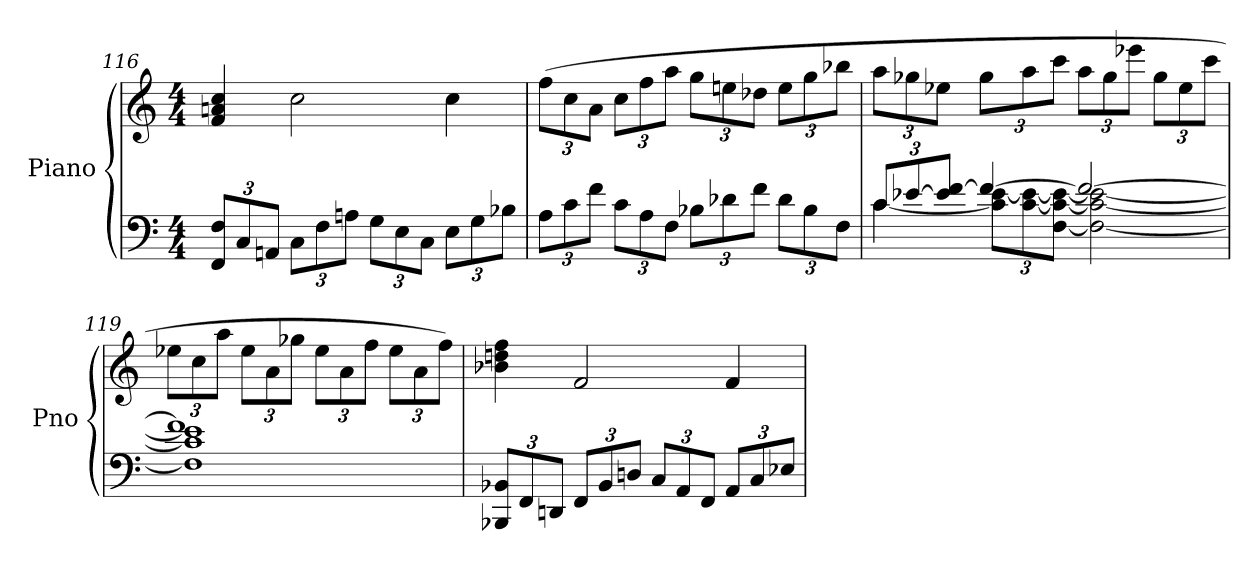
**kern	**kern
*part1	*part1
*staff2	*staff1
*I"Piano	*
*I'Pno	*
*clefF4	*clefG2
*k[]	*k[]
*M4/4	*M4/4
*Xbrackettup	*
=116	=116
12FF/ 12F/L	4f/ 4an/ 4cc/
12C/	.
12AAn/J	.
12C\L	2cc\
12F\	.
12An\J	.
12G\L	.
12E\	.
12C\J	.
12E\L	4cc\
12G\	.
12B-X\J	.
=117	=117
*	*Xbrackettup
12A\L	(>12ff\L
12c\	12cc\
12f\J	12a\J
12c\L	12cc\L
12A\	12ff\
12F\J	12aa\J
12B-X\L	12gg\L
12d-X\	12een\
12f\J	12dd-X\J
12d-\L	12ee\L
12B-\	12gg\
12F\J	12bb-X\J
=118	=118
*^	*
12c/L	[4c\	12aa\L
[12e-X/	.	12gg-X\
12e-/] [12f/J	.	12ee-X\J
4f/_	12c\] [12e-\L	12gg-\L
.	[12c\ 12e-\_	12aa\
.	[12F\ 12c\_ 12e-\_J	12ccc\J
2f/_	2F\_ 2c\_ 2e-\_	12aa\L
.	.	12gg-\
.	.	12eee-X\J
.	.	12gg-\L
.	.	12ee-\
.	.	12ccc\J
=119	=119	=119
1f]	1F] 1c] 1e-]	12ee-X\L
.	.	12cc\
.	.	12aa\J
.	.	12ee-\L
.	.	12a\
.	.	12gg-X\J
.	.	12ee-\L
.	.	12a\
.	.	12ff\J
.	.	12ee-\L
.	.	12a\
.	.	12ff\J)
*v	*v	*
=120	=120
12BBB-X/ 12BB-X/L	4b-X\ 4ddn\ 4ff\
12FF/	.
12DDn/J	.
12FF/L	2f/
12BB-/	.
12Dn/J	.
12C/L	.
12AA/	.
12FF/J	.
12AA/L	4f/
12C/	.
12E-X/J	.
=	=
*-	*-
